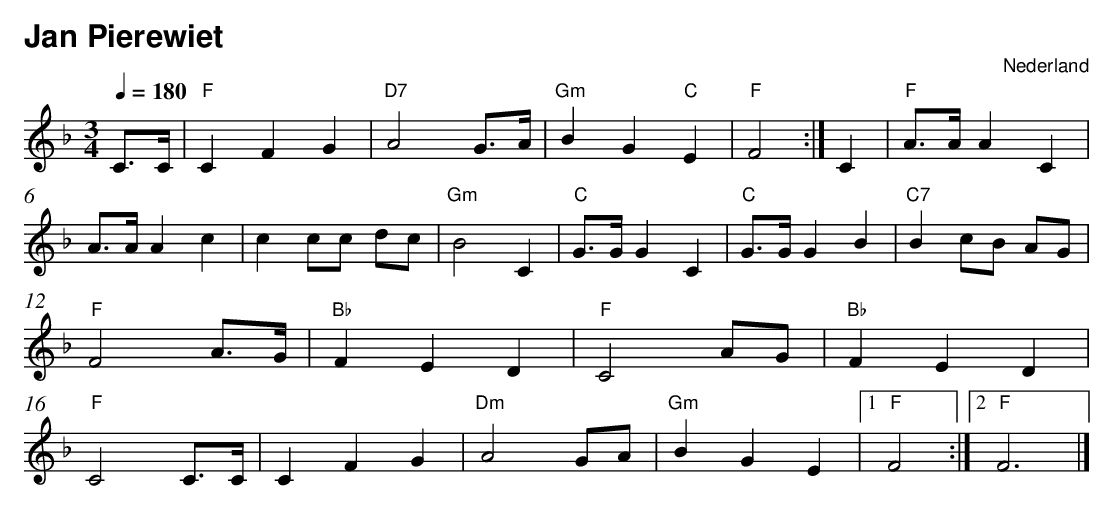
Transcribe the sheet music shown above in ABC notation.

X:1
T:Jan Pierewiet
O:Nederland
M:3/4
L:1/8
Q:1/4=180
K:F
V:1
C>C| "F"C2F2G2|"D7"A4G>A|"Gm"B2G2"C"E2|"F"F4:| C2|"F"A>A A2C2|A>A A2c2|c2 cc dc|
 "Gm"B4C2|"C"G>GG2C2|"C"G>GG2B2|"C7"B2 cB AG| "F"F4 A>G| "Bb" F2 E2 D2 |"F" C4 AG |"Bb" F2 E2 D2 |
"F" C4 C3/2C/| C2 F2 G2 |"Dm" A4 GA |"Gm" B2 G2 E2 |1 "F" F4 :|2 "F" F6 |]
